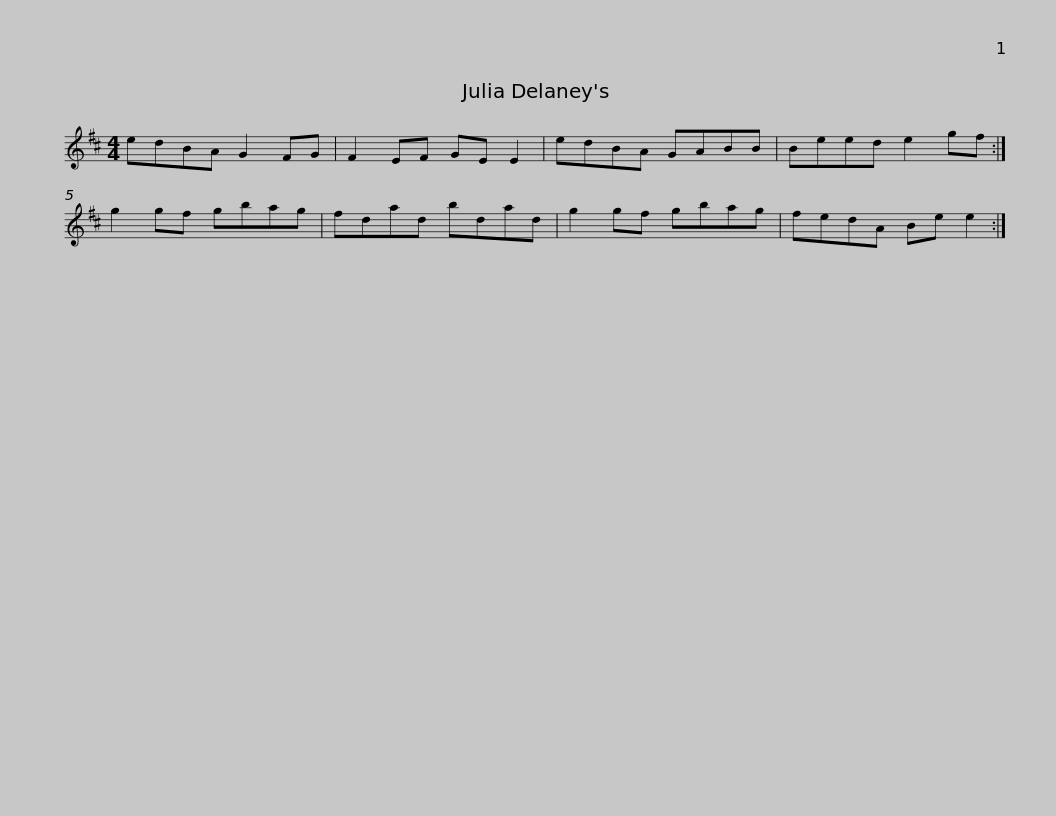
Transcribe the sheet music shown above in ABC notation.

X:1
L:1/8
M:4/4
I:linebreak $
K:D
V:1 treble
V:1
 edBA G2 FG | F2 EF GE E2 | edBA GABB | Beed e2 gf :| g2 gf gbag | %5
 fdad bdad |$ g2 gf gbag | fedA Be e2 :| %8
